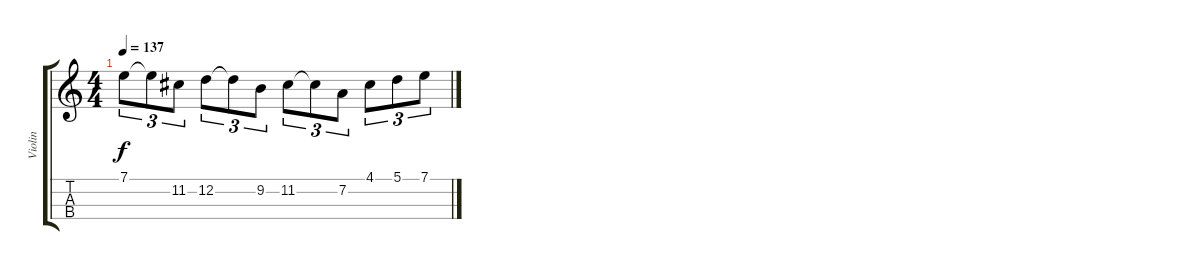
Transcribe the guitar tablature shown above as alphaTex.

\track ("Violin" "Violin") {instrument violin}
\staff {score tabs}
\tuning (A4 D4 G3 C3) {hide}
\ts (4 4)
\tempo 137
\clef g2
\ks c
7.1.8{tu (3 2) dy f volume 0} 7.1{t}.8{tu (3 2)} 11.2.8{tu (3 2)} 12.2.8{tu (3 2)} 12.2{t}.8{tu (3 2)} 9.2.8{tu (3 2)} 11.2.8{tu (3 2)} 11.2{t}.8{tu (3 2)} 7.2.8{tu (3 2)} 4.1.8{tu (3 2)} 5.1.8{tu (3 2)} 7.1.8{tu (3 2)}
